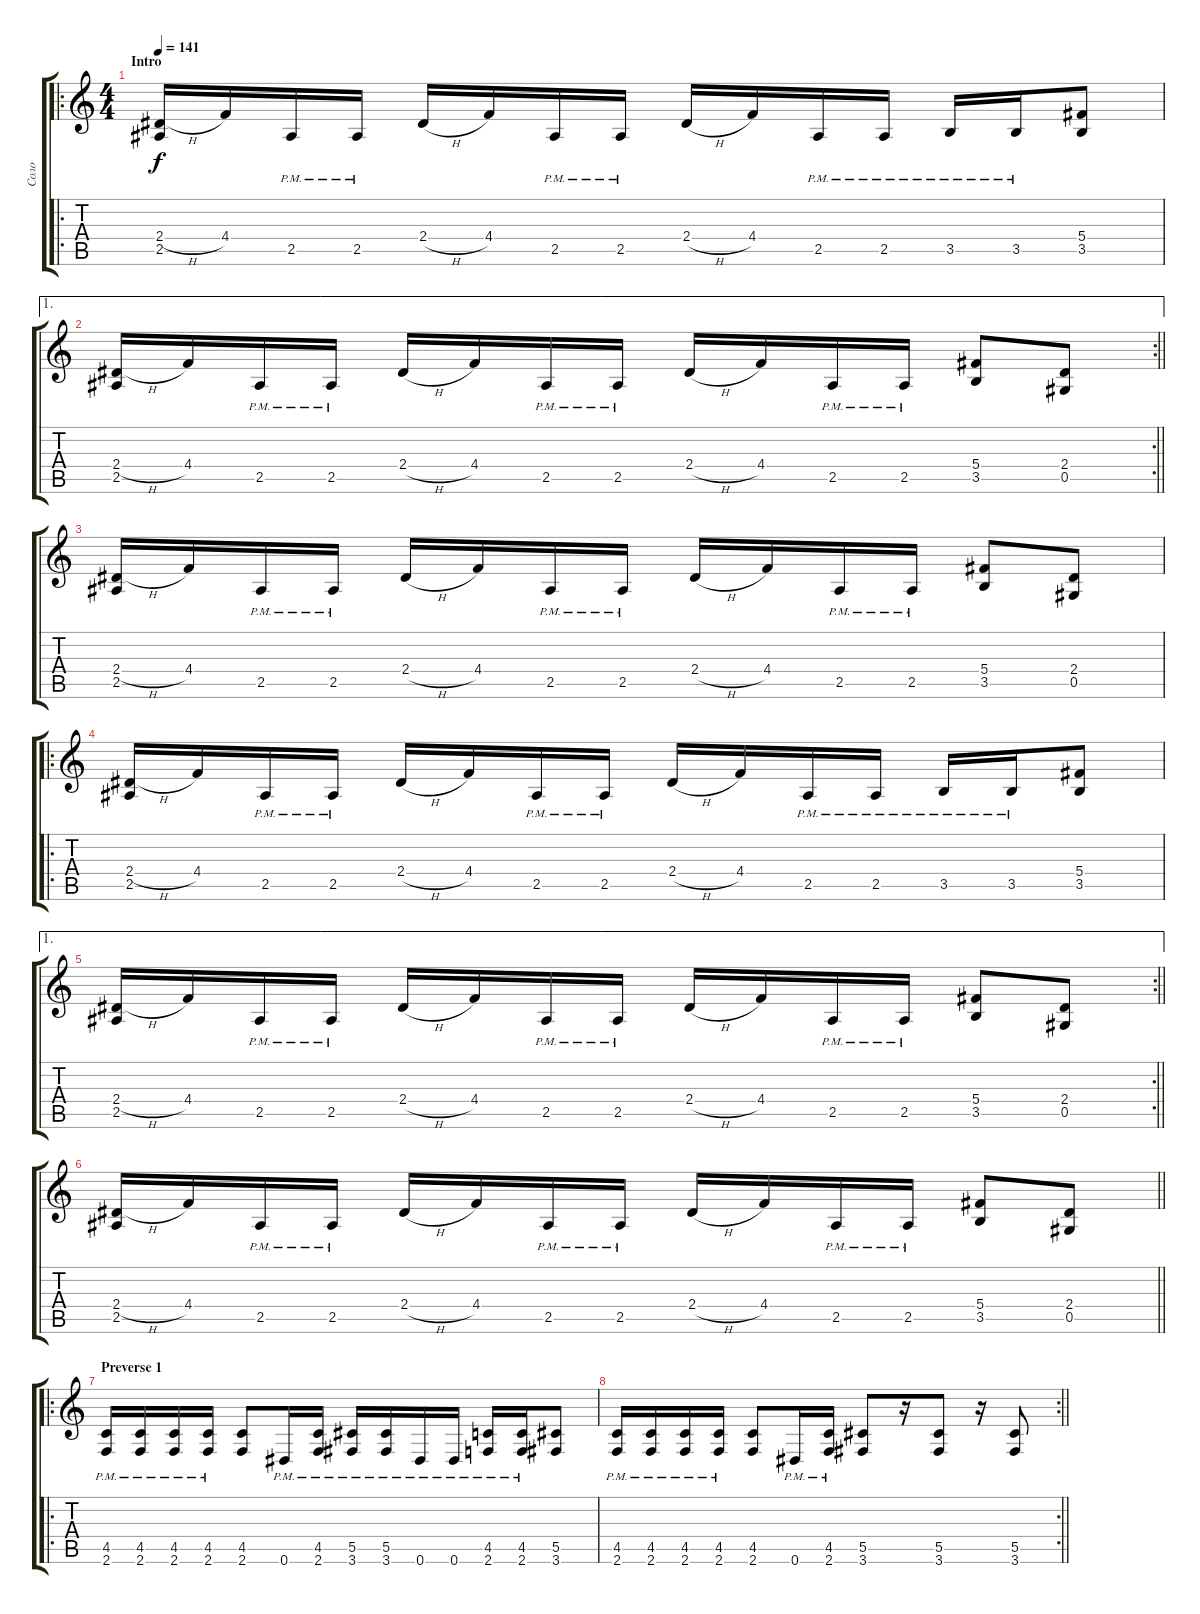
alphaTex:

\track ("Соло" "Соло") {instrument distortionguitar}
\staff {score tabs}
\tuning (Eb4 Bb3 Gb3 Db3 Ab2 Eb2) {hide}
\ro
\ts (4 4)
\section ("" "Intro")
\tempo 141
\clef g2
\ks c
(2.4{h} 2.5).16{dy f instrument distortionguitar} 4.4.16 2.5{pm}.16 2.5{pm}.16 2.4{h}.16 4.4.16 2.5{pm}.16 2.5{pm}.16 2.4{h}.16 4.4.16 2.5{pm}.16 2.5{pm}.16 3.5{pm}.16 3.5{pm}.16 (5.4 3.5).8 |
\ae 1
\rc 2
\barLineRight lightlight
(2.4{h} 2.5).16 4.4.16 2.5{pm}.16 2.5{pm}.16 2.4{h}.16 4.4.16 2.5{pm}.16 2.5{pm}.16 2.4{h}.16 4.4.16 2.5{pm}.16 2.5{pm}.16 (5.4 3.5).8 (2.4 0.5).8 |
(2.4{h} 2.5).16 4.4.16 2.5{pm}.16 2.5{pm}.16 2.4{h}.16 4.4.16 2.5{pm}.16 2.5{pm}.16 2.4{h}.16 4.4.16 2.5{pm}.16 2.5{pm}.16 (5.4 3.5).8 (2.4 0.5).8 |
\ro
(2.4{h} 2.5).16 4.4.16 2.5{pm}.16 2.5{pm}.16 2.4{h}.16 4.4.16 2.5{pm}.16 2.5{pm}.16 2.4{h}.16 4.4.16 2.5{pm}.16 2.5{pm}.16 3.5{pm}.16 3.5{pm}.16 (5.4 3.5).8 |
\ae 1
\rc 2
\barLineRight lightlight
(2.4{h} 2.5).16 4.4.16 2.5{pm}.16 2.5{pm}.16 2.4{h}.16 4.4.16 2.5{pm}.16 2.5{pm}.16 2.4{h}.16 4.4.16 2.5{pm}.16 2.5{pm}.16 (5.4 3.5).8 (2.4 0.5).8 |
\barLineRight lightlight
(2.4{h} 2.5).16 4.4.16 2.5{pm}.16 2.5{pm}.16 2.4{h}.16 4.4.16 2.5{pm}.16 2.5{pm}.16 2.4{h}.16 4.4.16 2.5{pm}.16 2.5{pm}.16 (5.4 3.5).8 (2.4 0.5).8 |
\ro
\section ("" "Preverse 1")
(4.5{pm} 2.6{pm}).16 (4.5{pm} 2.6{pm}).16 (4.5{pm} 2.6{pm}).16 (4.5{pm} 2.6{pm}).16 (4.5 2.6).8 0.6{pm}.16 (4.5{pm} 2.6{pm}).16 (5.5{pm} 3.6{pm}).16 (5.5{pm} 3.6{pm}).16 0.6{pm}.16 0.6{pm}.16 (4.5{pm} 2.6{pm}).16 (4.5{pm} 2.6{pm}).16 (5.5 3.6).8 |
\rc 2
\barLineRight lightlight
(4.5{pm} 2.6{pm}).16 (4.5{pm} 2.6{pm}).16 (4.5{pm} 2.6{pm}).16 (4.5{pm} 2.6{pm}).16 (4.5 2.6).8 0.6{pm}.16 (4.5{pm} 2.6{pm}).16 (5.5 3.6).8 r.16 (5.5 3.6).8 r.16 (5.5 3.6).8
